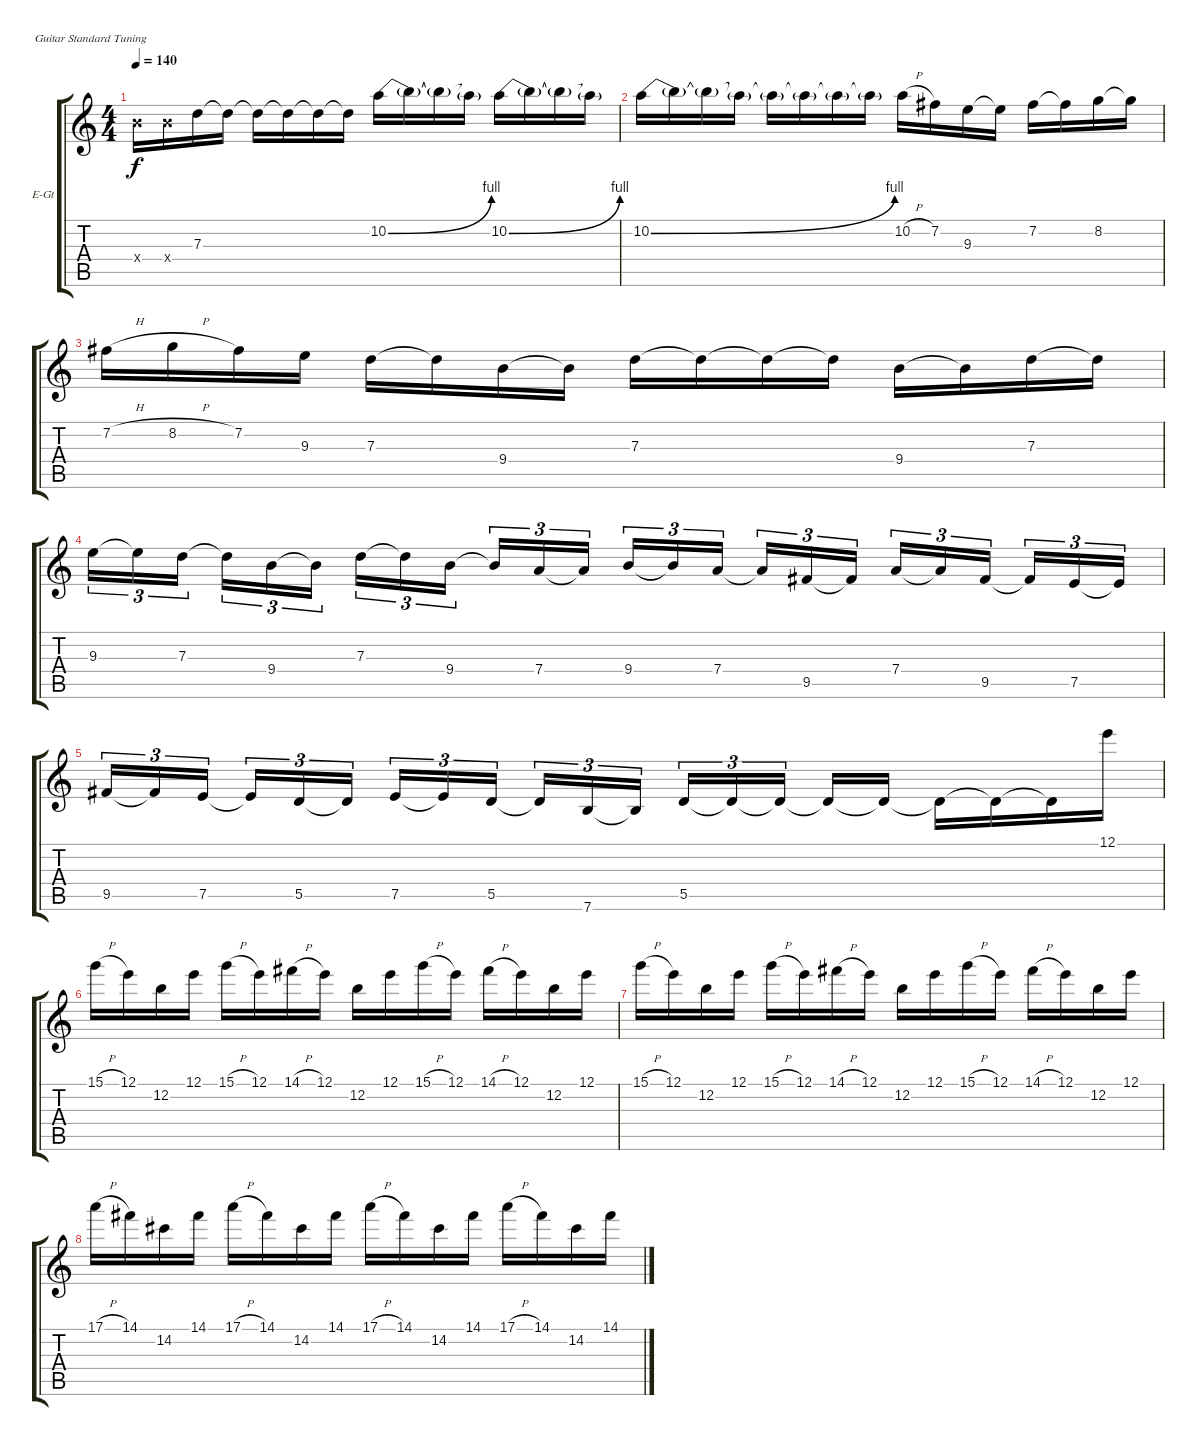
\defaultSystemsLayout 4
\bracketExtendMode groupsimilarinstruments
\firstSystemTrackNameOrientation horizontal
\otherSystemsTrackNameOrientation horizontal
\track ("Electric Guitar" "E-Gt") {instrument distortionguitar}
\staff {score tabs}
\tuning (E4 B3 G3 D3 A2 E2)
\ts (4 4)
\tempo 140
\clef g2
\ks c
9.4{x}.16{dy f} 9.4{x}.16 7.3.16 7.3{t}.16 7.3{t}.16 7.3{t}.16 7.3{t}.16 7.3{t}.16 10.2{be (bend 0 0 15 4)}.16 10.2{t}.16 10.2{t}.16 10.2{t}.16 10.2{be (bend 0 0 15 4)}.16 10.2{t}.16 10.2{t}.16 10.2{t}.16 |
10.2{be (bend 0 0 15 4)}.16 10.2{t}.16 10.2{t}.16 10.2{t}.16 10.2{t}.16 10.2{t}.16 10.2{t}.16 10.2{t}.16 10.2{h}.16 7.2.16 9.3.16 9.3{t}.16 7.2.16 7.2{t}.16 8.2.16 8.2{t}.16 |
7.2{h}.16 8.2{h}.16 7.2.16 9.3.16 7.3.16 7.3{t}.16 9.4.16 9.4{t}.16 7.3.16 7.3{t}.16 7.3{t}.16 7.3{t}.16 9.4.16 9.4{t}.16 7.3.16 7.3{t}.16 |
9.3.16{tu (3 2)} 9.3{t}.16{tu (3 2)} 7.3.16{tu (3 2)} 7.3{t}.16{tu (3 2)} 9.4.16{tu (3 2)} 9.4{t}.16{tu (3 2)} 7.3.16{tu (3 2)} 7.3{t}.16{tu (3 2)} 9.4.16{tu (3 2)} 9.4{t}.16{tu (3 2)} 7.4.16{tu (3 2)} 7.4{t}.16{tu (3 2)} 9.4.16{tu (3 2)} 9.4{t}.16{tu (3 2)} 7.4.16{tu (3 2)} 7.4{t}.16{tu (3 2)} 9.5.16{tu (3 2)} 9.5{t}.16{tu (3 2)} 7.4.16{tu (3 2)} 7.4{t}.16{tu (3 2)} 9.5.16{tu (3 2)} 9.5{t}.16{tu (3 2)} 7.5.16{tu (3 2)} 7.5{t}.16{tu (3 2)} |
9.5.16{tu (3 2)} 9.5{t}.16{tu (3 2)} 7.5.16{tu (3 2)} 7.5{t}.16{tu (3 2)} 5.5.16{tu (3 2)} 5.5{t}.16{tu (3 2)} 7.5.16{tu (3 2)} 7.5{t}.16{tu (3 2)} 5.5.16{tu (3 2)} 5.5{t}.16{tu (3 2)} 7.6.16{tu (3 2)} 7.6{t}.16{tu (3 2)} 5.5.16{tu (3 2)} 5.5{t}.16{tu (3 2)} 5.5{t}.16{tu (3 2)} 5.5{t}.16 5.5{t}.16 5.5{t}.16 5.5{t}.16 5.5{t}.16 12.1.16 |
15.1{h}.16 12.1.16 12.2.16 12.1.16 15.1{h}.16 12.1.16 14.1{h}.16 12.1.16 12.2.16 12.1.16 15.1{h}.16 12.1.16 14.1{h}.16 12.1.16 12.2.16 12.1.16 |
15.1{h}.16 12.1.16 12.2.16 12.1.16 15.1{h}.16 12.1.16 14.1{h}.16 12.1.16 12.2.16 12.1.16 15.1{h}.16 12.1.16 14.1{h}.16 12.1.16 12.2.16 12.1.16 |
17.1{h}.16 14.1.16 14.2.16 14.1.16 17.1{h}.16 14.1.16 14.2.16 14.1.16 17.1{h}.16 14.1.16 14.2.16 14.1.16 17.1{h}.16 14.1.16 14.2.16 14.1.16
